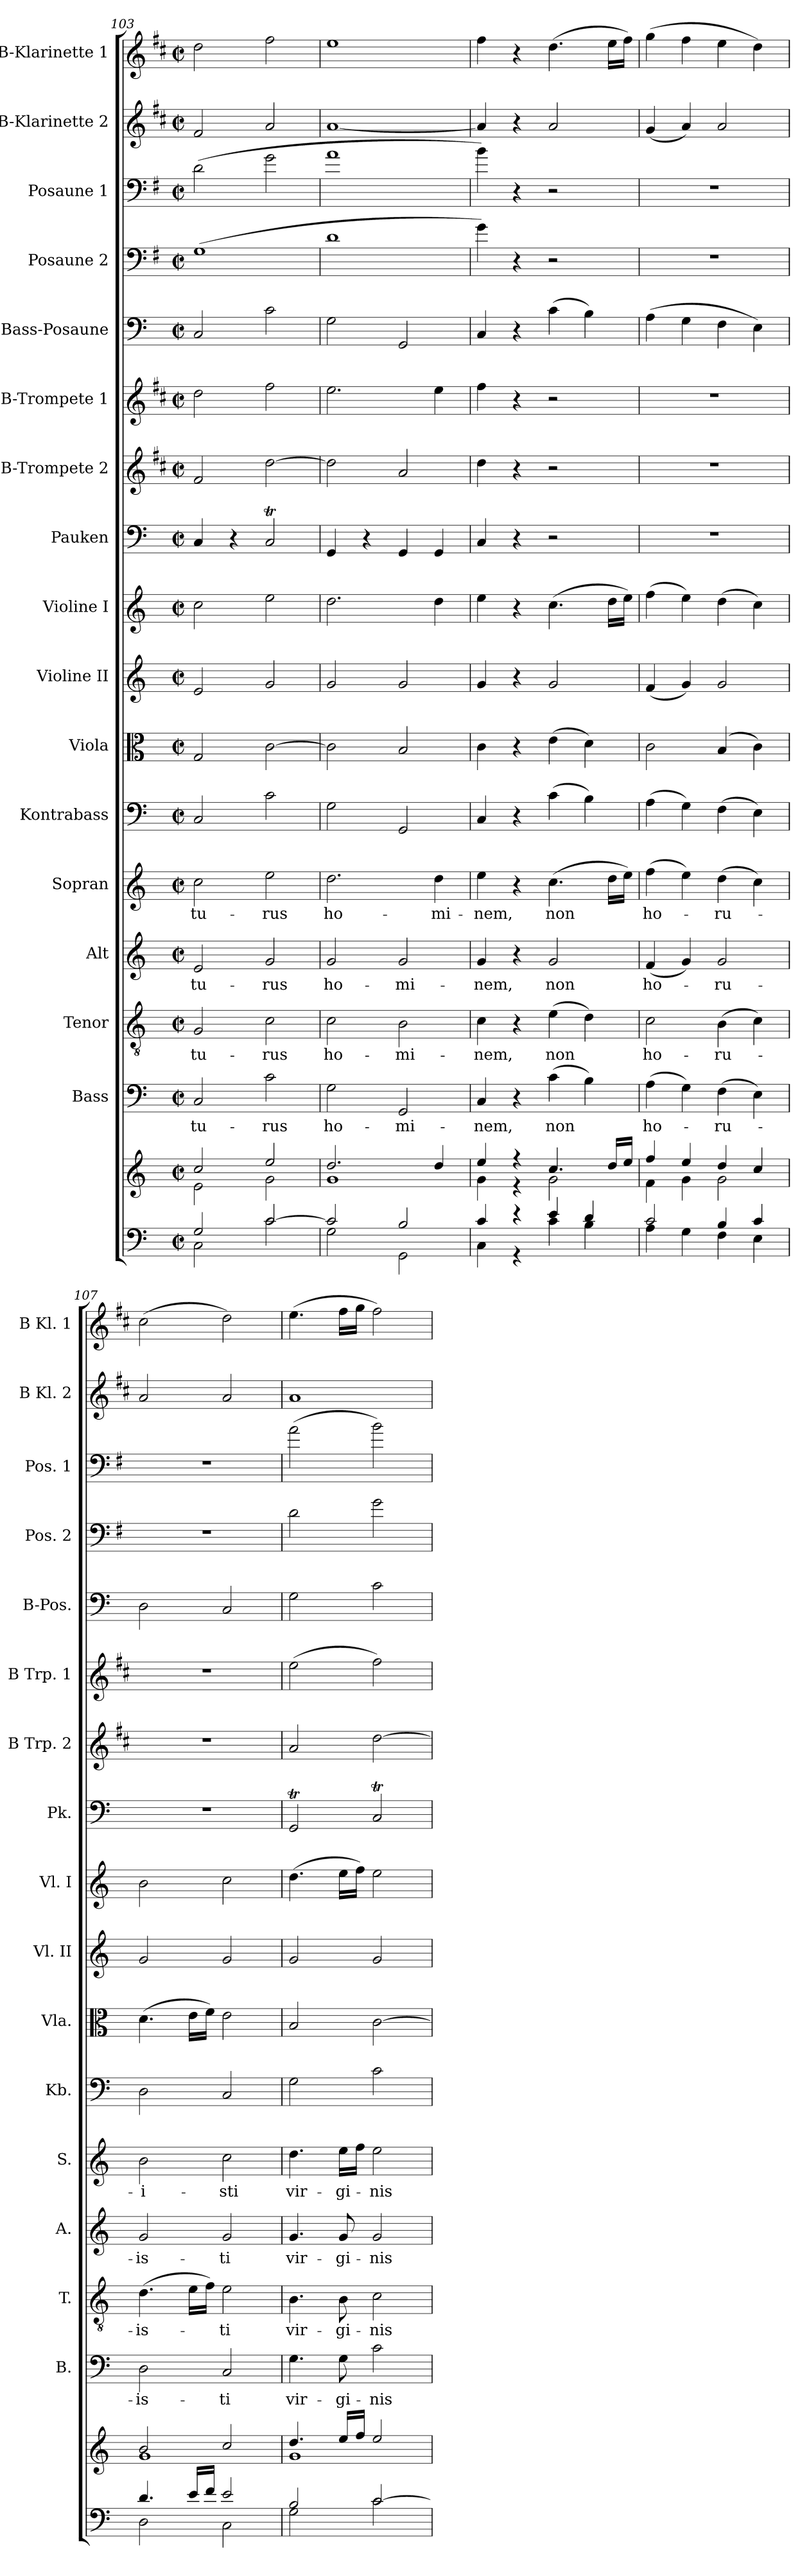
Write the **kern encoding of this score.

**kern	**kern	**kern	**text	**kern	**text	**kern	**text	**kern	**text	**kern	**kern	**kern	**kern	**kern	**kern	**kern	**kern	**kern	**kern	**kern	**kern
*part17	*part17	*part16	*part16	*part15	*part15	*part14	*part14	*part13	*part13	*part12	*part11	*part10	*part9	*part8	*part7	*part6	*part5	*part4	*part3	*part2	*part1
*staff18	*staff17	*staff16	*staff16	*staff15	*staff15	*staff14	*staff14	*staff13	*staff13	*staff12	*staff11	*staff10	*staff9	*staff8	*staff7	*staff6	*staff5	*staff4	*staff3	*staff2	*staff1
*	*	*I"Bass	*	*I"Tenor	*	*I"Alt	*	*I"Sopran	*	*I"Kontrabass	*I"Viola	*I"Violine II	*I"Violine I	*I"Pauken	*I"B-Trompete 2	*I"B-Trompete 1	*I"Bass-Posaune	*I"Posaune 2	*I"Posaune 1	*I"B-Klarinette 2	*I"B-Klarinette 1
*	*	*I'B.	*	*I'T.	*	*I'A.	*	*I'S.	*	*I'Kb.	*I'Vla.	*I'Vl. II	*I'Vl. I	*I'Pk.	*I'B Trp. 2	*I'B Trp. 1	*I'B-Pos.	*I'Pos. 2	*I'Pos. 1	*I'B Kl. 2	*I'B Kl. 1
*clefF4	*clefG2	*clefF4	*	*clefGv2	*	*clefG2	*	*clefG2	*	*clefF4	*clefC3	*clefG2	*clefG2	*clefF4	*clefG2	*clefG2	*clefF4	*clefF4	*clefF4	*clefG2	*clefG2
*	*	*	*	*	*	*	*	*	*	*ITrd7c12	*	*	*	*	*ITrd1c2	*ITrd1c2	*	*ITrd4c7	*ITrd4c7	*ITrd1c2	*ITrd1c2
*k[]	*k[]	*k[]	*	*k[]	*	*k[]	*	*k[]	*	*k[]	*k[]	*k[]	*k[]	*k[]	*k[]	*k[]	*k[]	*k[]	*k[]	*k[]	*k[]
*C:	*C:	*C:	*	*C:	*	*C:	*	*C:	*	*C:	*C:	*C:	*C:	*C:	*C:	*C:	*C:	*C:	*C:	*C:	*C:
*M2/2	*M2/2	*M2/2	*	*M2/2	*	*M2/2	*	*M2/2	*	*M2/2	*M2/2	*M2/2	*M2/2	*M2/2	*M2/2	*M2/2	*M2/2	*M2/2	*M2/2	*M2/2	*M2/2
*met(c|)	*met(c|)	*met(c|)	*	*met(c|)	*	*met(c|)	*	*met(c|)	*	*met(c|)	*met(c|)	*met(c|)	*met(c|)	*met(c|)	*met(c|)	*met(c|)	*met(c|)	*met(c|)	*met(c|)	*met(c|)	*met(c|)
=103	=103	=103	=103	=103	=103	=103	=103	=103	=103	=103	=103	=103	=103	=103	=103	=103	=103	=103	=103	=103	=103
*^	*^	*	*	*	*	*	*	*	*	*	*	*	*	*	*	*	*	*	*	*	*
!	!	!	!	!	!LO:LY:b	!	!LO:LY:b	!	!LO:LY:b	!	!LO:LY:b	!	!	!	!	!	!	!	!	!	!	!	!
2G/	2C\	2cc/	2e\	2C/	-tu-	2G/	-tu-	2e/	-tu-	2cc\	-tu-	2CC/	2G/	2e/	2cc\	4C/	2e/	2cc\	2C/	(>1C	(>2G\	2e/	2cc\
.	.	.	.	.	.	.	.	.	.	.	.	.	.	.	.	4r	.	.	.	.	.	.	.
!	!	!	!	!	!LO:LY:b	!	!LO:LY:b	!	!LO:LY:b	!	!LO:LY:b	!	!	!	!	!	!	!	!	!	!	!	!
[>2c/	2c\	2ee/	2g\	2c\	-rus	2c\	-rus	2g/	-rus	2ee\	-rus	2C\	[2c\	2g/	2ee\	2CT/	[2cc\	2ee\	2c\	.	2c\	2g/	2ee\
!!LO:PB:g=z
=104	=104	=104	=104	=104	=104	=104	=104	=104	=104	=104	=104	=104	=104	=104	=104	=104	=104	=104	=104	=104	=104	=104	=104
!	!	!	!	!	!LO:LY:b	!	!LO:LY:b	!	!LO:LY:b	!	!LO:LY:b	!	!	!	!	!	!	!	!	!	!	!	!
2c/]	2G\	2.dd/	1g	2G\	ho-	2c\	ho-	2g/	ho-	2.dd\	ho-	2GG\	2c\]	2g/	2.dd\	4GG/	2cc\]	2.dd\	2G\	1G	1d	[1g	1dd
.	.	.	.	.	.	.	.	.	.	.	.	.	.	.	.	4r	.	.	.	.	.	.	.
!	!	!	!	!	!LO:LY:b	!	!LO:LY:b	!	!LO:LY:b	!	!	!	!	!	!	!	!	!	!	!	!	!	!
2B/	2GG\	.	.	2GG/	-mi-	2B\	-mi-	2g/	-mi-	.	.	2GGG/	2B/	2g/	.	4GG/	2g/	.	2GG/	.	.	.	.
!	!	!	!	!	!	!	!	!	!	!	!LO:LY:b	!	!	!	!	!	!	!	!	!	!	!	!
.	.	4dd/	.	.	.	.	.	.	.	4dd\	-mi-	.	.	.	4dd\	4GG/	.	4dd\	.	.	.	.	.
=105	=105	=105	=105	=105	=105	=105	=105	=105	=105	=105	=105	=105	=105	=105	=105	=105	=105	=105	=105	=105	=105	=105	=105
!	!	!	!	!	!LO:LY:b	!	!LO:LY:b	!	!LO:LY:b	!	!LO:LY:b	!	!	!	!	!	!	!	!	!	!	!	!
4c/	4C\	4ee/	4g\	4C/	-nem,	4c\	-nem,	4g/	-nem,	4ee\	-nem,	4CC/	4c\	4g/	4ee\	4C/	4cc\	4ee\	4C/	4c\)	4e\)	4g/]	4ee\
4r	4r	4r	4r	4r	.	4r	.	4r	.	4r	.	4r	4r	4r	4r	4r	4r	4r	4r	4r	4r	4r	4r
!	!	!	!	!	!LO:LY:b	!	!LO:LY:b	!	!LO:LY:b	!	!LO:LY:b	!	!	!	!	!	!	!	!	!	!	!	!
4e/	4c\	4.cc/	2g\	(>4c\	non	(>4e\	non	2g/	non	(>4.cc\	non	(>4C\	(>4e\	2g/	(>4.cc\	2r	2r	2r	(>4c\	2r	2r	2g/	(>4.cc\
4d/	4B\	.	.	4B\)	.	4d\)	.	.	.	.	.	4BB\)	4d\)	.	.	.	.	.	4B\)	.	.	.	.
.	.	16dd/LL	.	.	.	.	.	.	.	16dd\LL	.	.	.	.	16dd\LL	.	.	.	.	.	.	.	16dd\LL
.	.	16ee/JJ	.	.	.	.	.	.	.	16ee\JJ)	.	.	.	.	16ee\JJ)	.	.	.	.	.	.	.	16ee\JJ)
=106	=106	=106	=106	=106	=106	=106	=106	=106	=106	=106	=106	=106	=106	=106	=106	=106	=106	=106	=106	=106	=106	=106	=106
!	!	!	!	!	!LO:LY:b	!	!LO:LY:b	!	!LO:LY:b	!	!LO:LY:b	!	!	!	!	!	!	!	!	!	!	!	!
2c/	4A\	4ff/	4f\	(>4A\	ho-	2c\	ho-	(<4f/	ho-	(>4ff\	ho-	(>4AA\	2c\	(<4f/	(>4ff\	1r	1r	1r	(>4A\	1r	1r	(<4f/	(>4ff\
.	4G\	4ee/	4g\	4G\)	.	.	.	4g/)	.	4ee\)	.	4GG\)	.	4g/)	4ee\)	.	.	.	4G\	.	.	4g/)	4ee\
!	!	!	!	!	!LO:LY:b	!	!LO:LY:b	!	!LO:LY:b	!	!LO:LY:b	!	!	!	!	!	!	!	!	!	!	!	!
4B/	4F\	4dd/	2g\	(>4F\	-ru-	(>4B\	-ru-	2g/	-ru-	(>4dd\	-ru-	(>4FF\	(4B/	2g/	(>4dd\	.	.	.	4F\	.	.	2g/	4dd\
4c/	4E\	4cc/	.	4E\)	.	4c\)	.	.	.	4cc\)	.	4EE\)	4c\)	.	4cc\)	.	.	.	4E\)	.	.	.	4cc\)
=107	=107	=107	=107	=107	=107	=107	=107	=107	=107	=107	=107	=107	=107	=107	=107	=107	=107	=107	=107	=107	=107	=107	=107
!	!	!	!	!	!LO:LY:b	!	!LO:LY:b	!	!LO:LY:b	!	!LO:LY:b	!	!	!	!	!	!	!	!	!	!	!	!
4.d/	2D\	2b/	1g	2D\	-is-	(>4.d\	-is-	2g/	-is-	2b\	-i-	2DD\	(>4.d\	2g/	2b\	1r	1r	1r	2D\	1r	1r	2g/	(>2b\
16e/LL	.	.	.	.	.	16e\LL	.	.	.	.	.	.	16e\LL	.	.	.	.	.	.	.	.	.	.
16f/JJ	.	.	.	.	.	16f\JJ)	.	.	.	.	.	.	16f\JJ)	.	.	.	.	.	.	.	.	.	.
!	!	!	!	!	!LO:LY:b	!	!LO:LY:b	!	!LO:LY:b	!	!LO:LY:b	!	!	!	!	!	!	!	!	!	!	!	!
2e/	2C\	2cc/	.	2C/	-ti	2e\	-ti	2g/	-ti	2cc\	-sti	2CC/	2e\	2g/	2cc\	.	.	.	2C/	.	.	2g/	2cc\)
=108	=108	=108	=108	=108	=108	=108	=108	=108	=108	=108	=108	=108	=108	=108	=108	=108	=108	=108	=108	=108	=108	=108	=108
!	!	!	!	!	!LO:LY:b	!	!LO:LY:b	!	!LO:LY:b	!	!LO:LY:b	!	!	!	!	!	!	!	!	!	!	!	!
2B/	2G\	4.dd/	1g	4.G\	vir-	4.B\	vir-	4.g/	vir-	4.dd\	vir-	2GG\	2B/	2g/	(>4.dd\	2GGT/	2g/	(>2dd\	2G\	2G\	(>2d\	1g	(>4.dd\
!	!	!	!	!	!LO:LY:b	!	!LO:LY:b	!	!LO:LY:b	!	!LO:LY:b	!	!	!	!	!	!	!	!	!	!	!	!
.	.	16ee/LL	.	8G\	-gi-	8B\	-gi-	8g/	-gi-	16ee\LL	-gi-	.	.	.	16ee\LL	.	.	.	.	.	.	.	16ee\LL
.	.	16ff/JJ	.	.	.	.	.	.	.	16ff\JJ	.	.	.	.	16ff\JJ)	.	.	.	.	.	.	.	16ff\JJ
!	!	!	!	!	!LO:LY:b	!	!LO:LY:b	!	!LO:LY:b	!	!LO:LY:b	!	!	!	!	!	!	!	!	!	!	!	!
[>2c/	2c\	2ee/	.	2c\	-nis	2c\	-nis	2g/	-nis	2ee\	-nis	2C\	[2c\	2g/	2ee\	2CT/	[2cc\	2ee\)	2c\	2c\	2e\)	.	2ee\)
*v	*v	*	*	*	*	*	*	*	*	*	*	*	*	*	*	*	*	*	*	*	*	*	*
*	*v	*v	*	*	*	*	*	*	*	*	*	*	*	*	*	*	*	*	*	*	*	*
=	=	=	=	=	=	=	=	=	=	=	=	=	=	=	=	=	=	=	=	=	=
*-	*-	*-	*-	*-	*-	*-	*-	*-	*-	*-	*-	*-	*-	*-	*-	*-	*-	*-	*-	*-	*-
